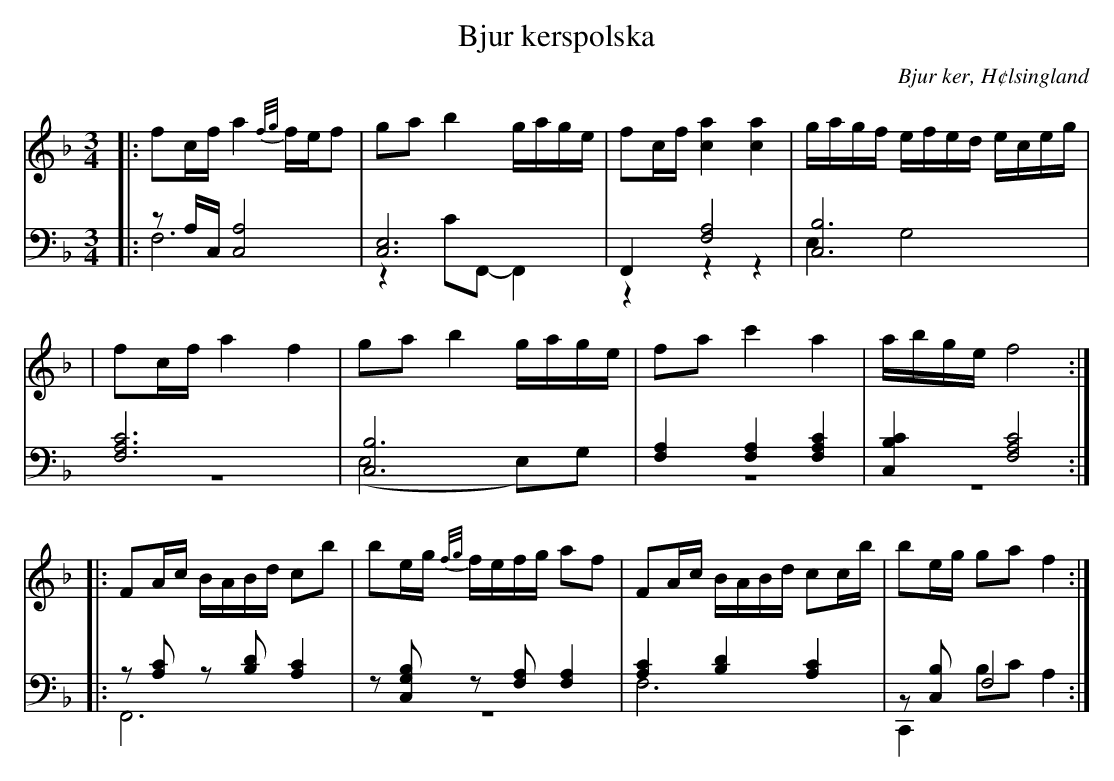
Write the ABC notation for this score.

X:1
T: Bjur kerspolska
O: Bjur ker, H¢lsingland
M: 3/4
L: 1/8
K: F
V:1
V:2
V:3 merge
V: 1
|:fc/f/ a2 {f/g/}f/e/f|ga b2 g/a/g/e/|fc/f/ [c2a2] [c2a2]|g/a/g/f/ e/f/e/d/ e/c/e/g/|
|fc/f/ a2 f2|ga b2 g/a/g/e/|fa c'2 a2| a/b/g/e/ f4:|
|:FA/c/ B/A/B/d/ cb|be/g/ {f/g/}f/e/f/g/ af|FA/c/ B/A/B/d/ cc/b/|be/g/ ga f2:|
V:2 clef=bass
|:zA,/C,/ [A,4C,4]|[C,6E,6]|F,,2 [F,4A,4]|[C,6B,6]|
[F,6A,6C6]|[C,6B,6]|[F,2A,2] [F,2A,2] [F,2A,2C2]|[C,2B,2C2] [F,4A,4C4]:|
 |:z[A,C] z[B,D] [A,2C2]|z[C,G,B,] z[F,A,] [F,2A,2]|[A,2C2] [B,2D2] [A,2C2]|z[C,B,] F,4 :|
V:3 clef=bass
 |:F,6|z2 CF,,-F,,2|z2 z2 z2|E,2 G,4|
 |z6|(E,4 E,)G,|z6|z6:|
|:F,,6|z6|F,6|C,,2 B,C A,2:|
